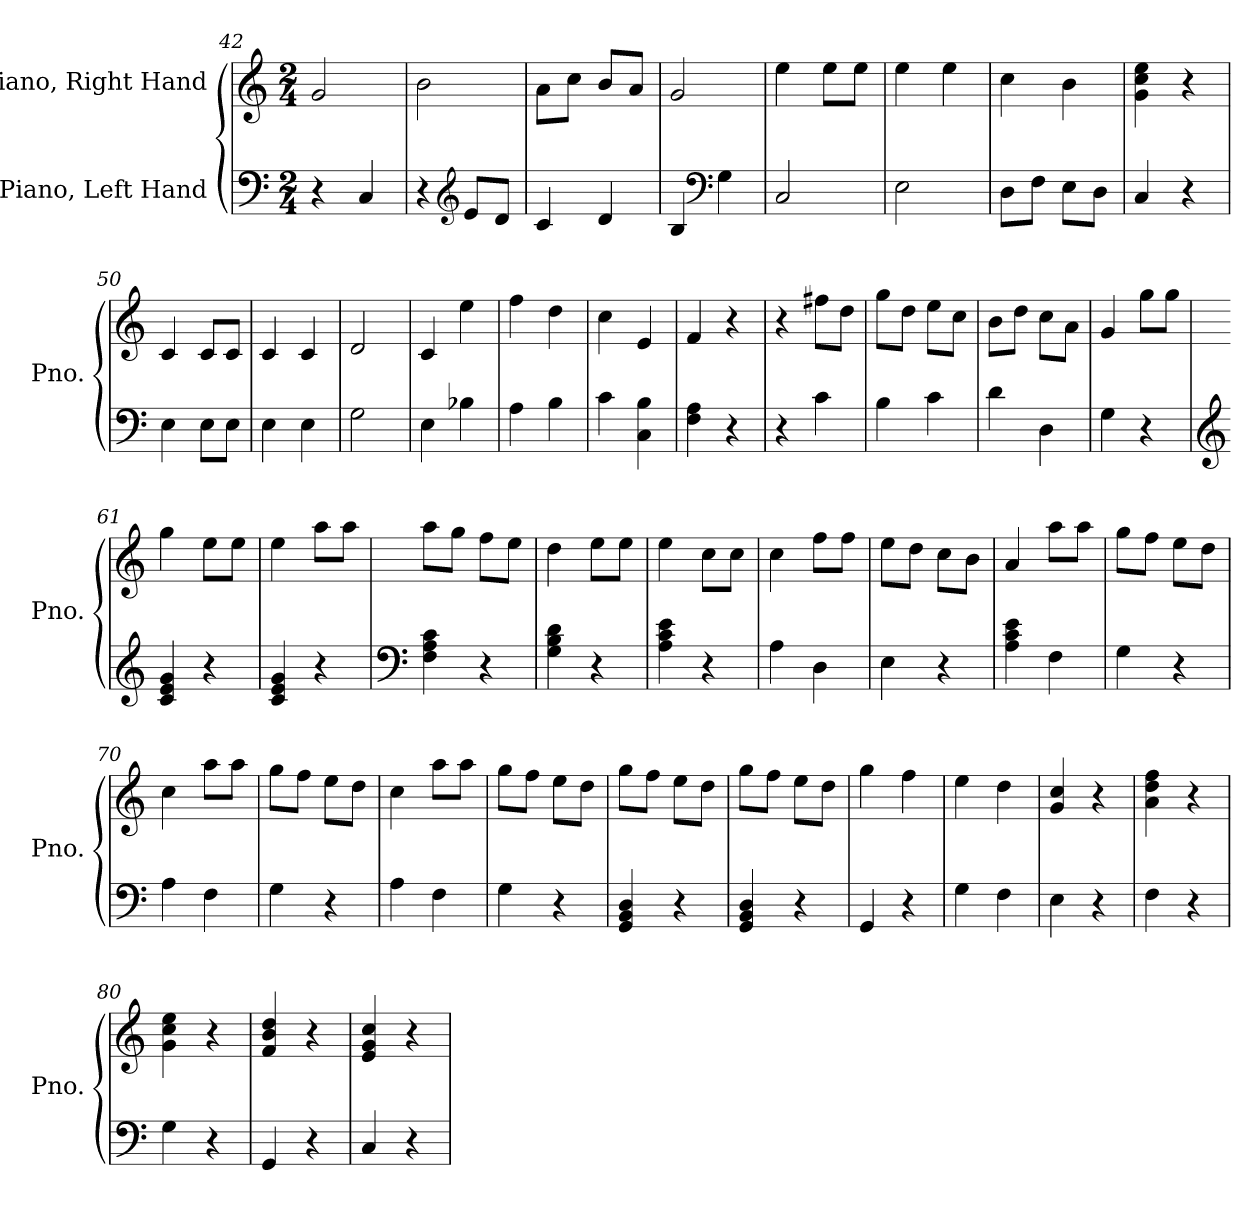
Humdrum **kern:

**kern	**kern
*part2	*part1
*staff2	*staff1
*I"Piano, Left Hand	*I"Piano, Right Hand
*I'Pno.	*I'Pno.
*clefF4	*clefG2
*k[]	*k[]
*M2/4	*M2/4
=42	=42
4r	2g/
4C/	.
=43	=43
4r	2b\
*clefG2	*
8e/L	.
8d/J	.
=44	=44
4c/	8a\L
.	8cc\J
4d/	8b/L
.	8a/J
=45	=45
4B/	2g/
*clefF4	*
4G\	.
=46	=46
2C/	4ee\
.	8ee\L
.	8ee\J
!!LO:LB:g=z
=47	=47
2E\	4ee\
.	4ee\
=48	=48
8D\L	4cc\
8F\J	.
8E\L	4b\
8D\J	.
=49	=49
4C/	4g\ 4cc\ 4ee\
4r	4r
=50	=50
4E\	4c/
8E\L	8c/L
8E\J	8c/J
=51	=51
4E\	4c/
4E\	4c/
=52	=52
2G\	2d/
=53	=53
4E\	4c/
4B-X\	4ee\
=54	=54
4A\	4ff\
4B\	4dd\
=55	=55
4c\	4cc\
4C\ 4B\	4e/
=56	=56
4F\ 4A\	4f/
4r	4r
=57	=57
4r	4r
4c\	8ff#X\L
.	8dd\J
!!LO:PB:g=z
=58	=58
4B\	8gg\L
.	8dd\J
4c\	8ee\L
.	8cc\J
=59	=59
4d\	8b\L
.	8dd\J
4D\	8cc\L
.	8a\J
=60	=60
4G\	4g/
4r	8gg\L
.	8gg\J
=61	=61
*clefG2	*
4c/ 4e/ 4g/	4gg\
4r	8ee\L
.	8ee\J
=62	=62
4c/ 4e/ 4g/	4ee\
4r	8aa\L
.	8aa\J
=63	=63
*clefF4	*
4F\ 4A\ 4c\	8aa\L
.	8gg\J
4r	8ff\L
.	8ee\J
=64	=64
4G\ 4B\ 4d\	4dd\
4r	8ee\L
.	8ee\J
=65	=65
4A\ 4c\ 4e\	4ee\
4r	8cc\L
.	8cc\J
=66	=66
4A\	4cc\
4D\	8ff\L
.	8ff\J
!!LO:LB:g=z
=67	=67
4E\	8ee\L
.	8dd\J
4r	8cc\L
.	8b\J
=68	=68
4A\ 4c\ 4e\	4a/
4F\	8aa\L
.	8aa\J
=69	=69
4G\	8gg\L
.	8ff\J
4r	8ee\L
.	8dd\J
=70	=70
4A\	4cc\
4F\	8aa\L
.	8aa\J
=71	=71
4G\	8gg\L
.	8ff\J
4r	8ee\L
.	8dd\J
=72	=72
4A\	4cc\
4F\	8aa\L
.	8aa\J
=73	=73
4G\	8gg\L
.	8ff\J
4r	8ee\L
.	8dd\J
=74	=74
4GG/ 4BB/ 4D/	8gg\L
.	8ff\J
4r	8ee\L
.	8dd\J
=75	=75
4GG/ 4BB/ 4D/	8gg\L
.	8ff\J
4r	8ee\L
.	8dd\J
!!LO:LB:g=z
=76	=76
4GG/	4gg\
4r	4ff\
=77	=77
4G\	4ee\
4F\	4dd\
=78	=78
4E\	4g/ 4cc/
4r	4r
=79	=79
4F\	4a\ 4dd\ 4ff\
4r	4r
=80	=80
4G\	4g\ 4cc\ 4ee\
4r	4r
=81	=81
4GG/	4f/ 4b/ 4dd/
4r	4r
=82	=82
4C/	4e/ 4g/ 4cc/
4r	4r
=	=
*-	*-
